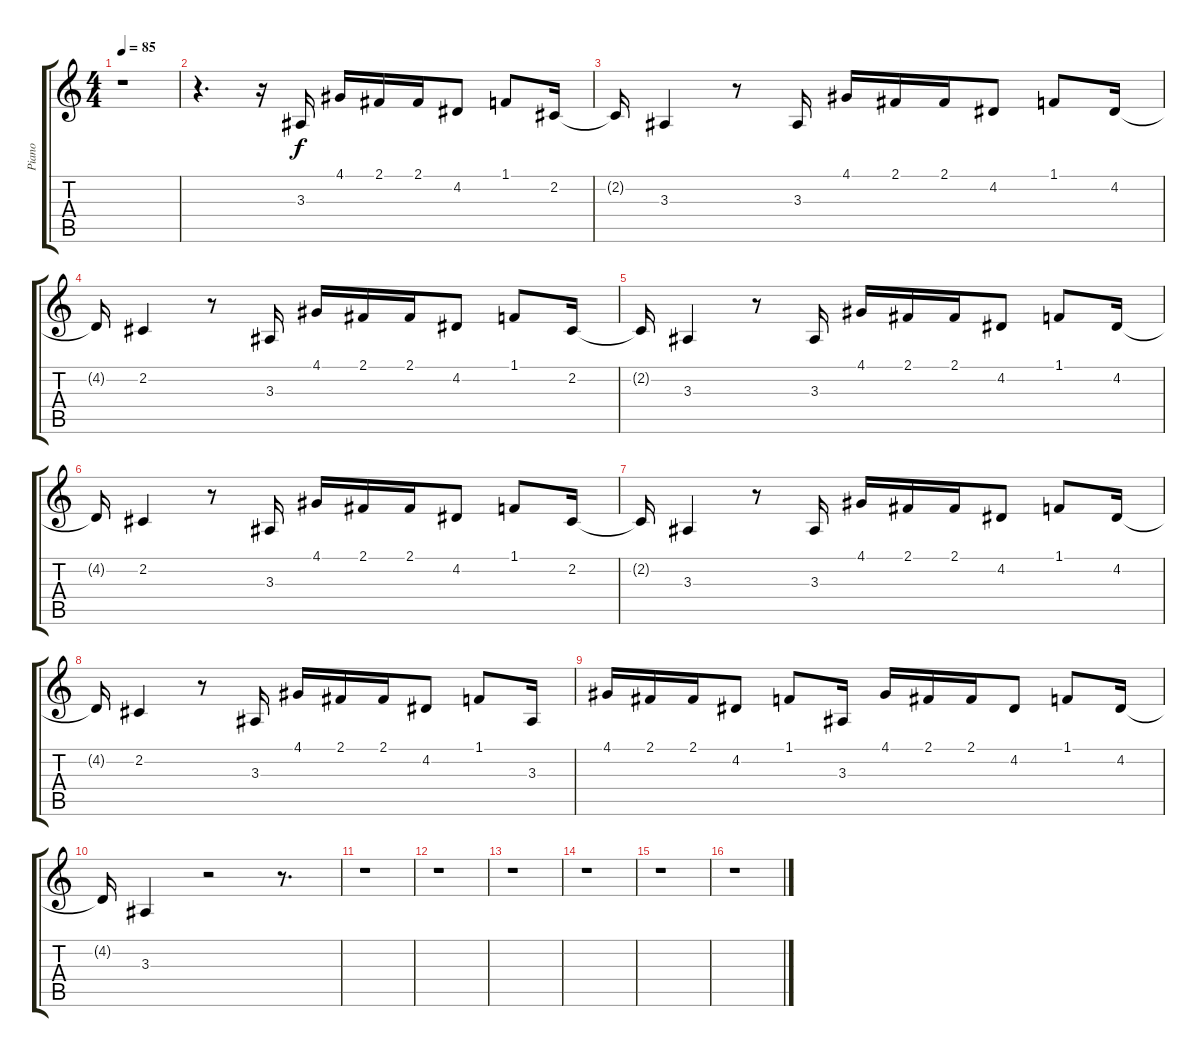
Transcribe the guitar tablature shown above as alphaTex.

\track ("Piano" "Piano") {instrument acousticgrandpiano}
\staff {score tabs}
\tuning (E4 B3 G3 D3 A2 E2) {hide}
\ts (4 4)
\tempo 85
\clef g2
\ks c
r.1{dy f} |
r.4{d} r.16 3.3.16 4.1.16 2.1.16 2.1.16 4.2.8 1.1.8 2.2.16 |
2.2{t}.16 3.3.4 r.8 3.3.16 4.1.16 2.1.16 2.1.16 4.2.8 1.1.8 4.2.16 |
4.2{t}.16 2.2.4 r.8 3.3.16 4.1.16 2.1.16 2.1.16 4.2.8 1.1.8 2.2.16 |
2.2{t}.16 3.3.4 r.8 3.3.16 4.1.16 2.1.16 2.1.16 4.2.8 1.1.8 4.2.16 |
4.2{t}.16 2.2.4 r.8 3.3.16 4.1.16 2.1.16 2.1.16 4.2.8 1.1.8 2.2.16 |
2.2{t}.16 3.3.4 r.8 3.3.16 4.1.16 2.1.16 2.1.16 4.2.8 1.1.8 4.2.16 |
4.2{t}.16 2.2.4 r.8 3.3.16 4.1.16 2.1.16 2.1.16 4.2.8 1.1.8 3.3.16 |
4.1.16 2.1.16 2.1.16 4.2.8 1.1.8 3.3.16 4.1.16 2.1.16 2.1.16 4.2.8 1.1.8 4.2.16 |
4.2{t}.16 3.3.4 r.2 r.8{d} |
r.1 |
r.1 |
r.1 |
r.1 |
r.1 |
r.1
